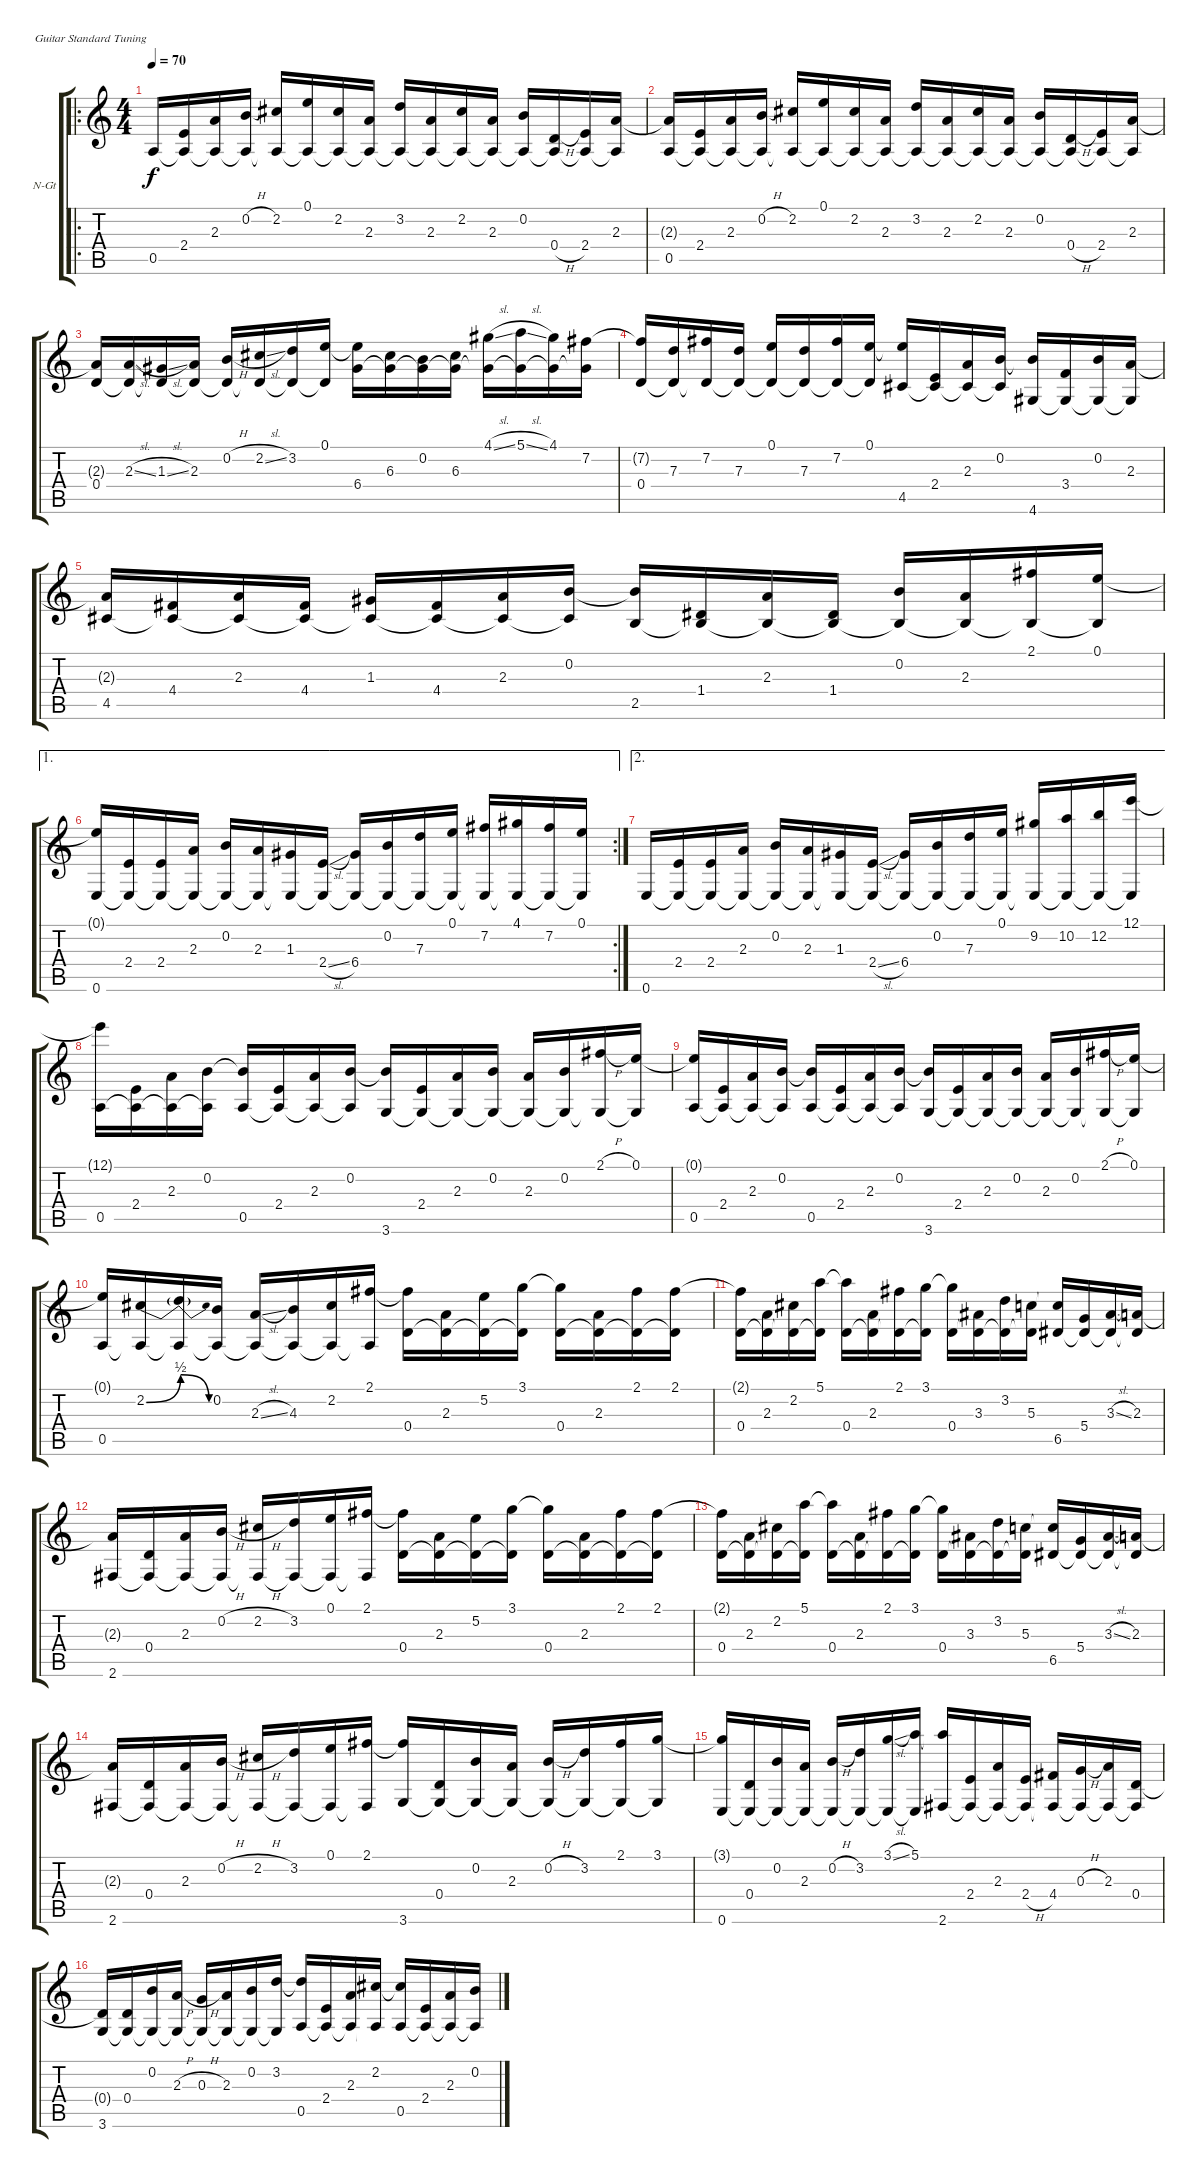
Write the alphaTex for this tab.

\bracketExtendMode groupsimilarinstruments
\firstSystemTrackNameOrientation horizontal
\otherSystemsTrackNameOrientation horizontal
\track ("Traccia 1" "N-Gt") {instrument acousticguitarnylon}
\staff {score tabs}
\tuning (E4 B3 G3 D3 A2 E2)
\ro
\ts (4 4)
\tempo 70
\clef g2
\ks c
0.5.16{dy f instrument acousticguitarnylon} (2.4 0.5{t}).16 (2.3 0.5{t}).16 (0.2{h} 0.5{t}).16 (2.2 0.5{t}).16 (0.1 0.5{t}).16 (2.2 0.5{t}).16 (2.3 0.5{t}).16 (3.2 0.5{t}).16 (2.3 0.5{t}).16 (2.2 0.5{t}).16 (2.3 0.5{t}).16 (0.2 0.5{t}).16 (0.4{h} 0.5{t}).16 (2.4 0.5{t}).16 (2.3 0.5{t}).16 |
(2.3{t} 0.5).16 (2.4 0.5{t}).16 (2.3 0.5{t}).16 (0.2{h} 0.5{t}).16 (2.2 0.5{t}).16 (0.1 0.5{t}).16 (2.2 0.5{t}).16 (2.3 0.5{t}).16 (3.2 0.5{t}).16 (2.3 0.5{t}).16 (2.2 0.5{t}).16 (2.3 0.5{t}).16 (0.2 0.5{t}).16 (0.4{h} 0.5{t}).16 (2.4 0.5{t}).16 (2.3 0.5{t}).16 |
(2.3{t} 0.4).16 (2.3{sl} 0.4{t}).16 (1.3{sl} 0.4{t}).16 (2.3 0.4{t}).16 (0.2{h} 0.4{t}).16 (2.2{sl} 0.4{t}).16 (3.2 0.4{t}).16 (0.1 0.4{t}).16 (0.1{t} 6.4).16 (6.3 6.4{t}).16 (0.2 6.4{t}).16 (6.3 6.4{t}).16 (4.1{sl} 6.4{t}).16 (5.1{sl} 6.4{t}).16 (4.1 6.4{t}).16 (7.2 6.4{t}).16 |
(7.2{t} 0.4).16 (7.3 0.4{t}).16 (7.2 0.4{t}).16 (7.3 0.4{t}).16 (0.1 0.4{t}).16 (7.3 0.4{t}).16 (7.2 0.4{t}).16 (0.1 0.4{t}).16 (0.1{t} 4.5).16 (2.4 4.5{t}).16 (2.3 4.5{t}).16 (0.2 4.5{t}).16 (0.2{t} 4.6).16 (3.4 4.6{t}).16 (0.2 4.6{t}).16 (2.3 4.6{t}).16 |
(2.3{t} 4.5).16 (4.4 4.5{t}).16 (2.3 4.5{t}).16 (4.4 4.5{t}).16 (1.3 4.5{t}).16 (4.4 4.5{t}).16 (2.3 4.5{t}).16 (0.2 4.5{t}).16 (0.2{t} 2.5).16 (1.4 2.5{t}).16 (2.3 2.5{t}).16 (1.4 2.5{t}).16 (0.2 2.5{t}).16 (2.3 2.5{t}).16 (2.1 2.5{t}).16 (0.1 2.5{t}).16 |
\ae 1
\rc 2
(0.1{t} 0.6).16 (2.4 0.6{t}).16 (2.4 0.6{t}).16 (2.3 0.6{t}).16 (0.2 0.6{t}).16 (2.3 0.6{t}).16 (1.3 0.6{t}).16 (2.4{sl} 0.6{t}).16 (6.4 0.6{t}).16 (0.2 0.6{t}).16 (7.3 0.6{t}).16 (0.1 0.6{t}).16 (7.2 0.6{t}).16 (4.1 0.6{t}).16 (7.2 0.6{t}).16 (0.1 0.6{t}).16 |
\ae 2
0.6.16 (2.4 0.6{t}).16 (2.4 0.6{t}).16 (2.3 0.6{t}).16 (0.2 0.6{t}).16 (2.3 0.6{t}).16 (1.3 0.6{t}).16 (2.4{sl} 0.6{t}).16 (6.4 0.6{t}).16 (0.2 0.6{t}).16 (7.3 0.6{t}).16 (0.1 0.6{t}).16 (9.2 0.6{t}).16 (10.2 0.6{t}).16 (12.2 0.6{t}).16 (12.1 0.6{t}).16 |
(12.1{t} 0.5).16 (2.4 0.5{t}).16 (2.3 0.5{t}).16 (0.2 0.5{t}).16 (0.2{t} 0.5).16 (2.4 0.5{t}).16 (2.3 0.5{t}).16 (0.2 0.5{t}).16 (0.2{t} 3.6).16 (2.4 3.6{t}).16 (2.3 3.6{t}).16 (0.2 3.6{t}).16 (2.3 3.6{t}).16 (0.2 3.6{t}).16 (2.1{h} 3.6{t}).16 (0.1 3.6{t}).16 |
(0.1{t} 0.5).16 (2.4 0.5{t}).16 (2.3 0.5{t}).16 (0.2 0.5{t}).16 (0.2{t} 0.5).16 (2.4 0.5{t}).16 (2.3 0.5{t}).16 (0.2 0.5{t}).16 (0.2{t} 3.6).16 (2.4 3.6{t}).16 (2.3 3.6{t}).16 (0.2 3.6{t}).16 (2.3 3.6{t}).16 (0.2 3.6{t}).16 (2.1{h} 3.6{t}).16 (0.1 3.6{t}).16 |
(0.1{t} 0.5).16 (2.2{be (bend 0 0 60 2)} 0.5{t}).16 (2.2{be (release 0 2 60 0) t} 0.5{t}).16 (0.2 0.5{t}).16 (2.3{sl} 0.5{t}).16 (4.3 0.5{t}).16 (2.2 0.5{t}).16 (2.1 0.5{t}).16 (2.1{t} 0.4).16 (2.3 0.4{t}).16 (5.2 0.4{t}).16 (3.1 0.4{t}).16 (3.1{t} 0.4).16 (2.3 0.4{t}).16 (2.1 0.4{t}).16 (2.1 0.4{t}).16 |
(2.1{t} 0.4).16 (2.3 0.4{t}).16 (2.2 0.4{t}).16 (5.1 0.4{t}).16 (5.1{t} 0.4).16 (2.3 0.4{t}).16 (2.1 0.4{t}).16 (3.1 0.4{t}).16 (3.1{t} 0.4).16 (3.3 0.4{t}).16 (3.2 0.4{t}).16 (5.3 0.4{t}).16 (5.3{t} 6.5).16 (5.4 6.5{t}).16 (3.3{sl} 6.5{t}).16 (2.3 6.5{t}).16 |
(2.3{t} 2.6).16 (0.4 2.6{t}).16 (2.3 2.6{t}).16 (0.2{h} 2.6{t}).16 (2.2{h} 2.6{t}).16 (3.2 2.6{t}).16 (0.1 2.6{t}).16 (2.1 2.6{t}).16 (2.1{t} 0.4).16 (2.3 0.4{t}).16 (5.2 0.4{t}).16 (3.1 0.4{t}).16 (3.1{t} 0.4).16 (2.3 0.4{t}).16 (2.1 0.4{t}).16 (2.1 0.4{t}).16 |
(2.1{t} 0.4).16 (2.3 0.4{t}).16 (2.2 0.4{t}).16 (5.1 0.4{t}).16 (5.1{t} 0.4).16 (2.3 0.4{t}).16 (2.1 0.4{t}).16 (3.1 0.4{t}).16 (3.1{t} 0.4).16 (3.3 0.4{t}).16 (3.2 0.4{t}).16 (5.3 0.4{t}).16 (5.3{t} 6.5).16 (5.4 6.5{t}).16 (3.3{sl} 6.5{t}).16 (2.3 6.5{t}).16 |
(2.3{t} 2.6).16 (0.4 2.6{t}).16 (2.3 2.6{t}).16 (0.2{h} 2.6{t}).16 (2.2{h} 2.6{t}).16 (3.2 2.6{t}).16 (0.1 2.6{t}).16 (2.1 2.6{t}).16 (2.1{t} 3.6).16 (0.4 3.6{t}).16 (0.2 3.6{t}).16 (2.3 3.6{t}).16 (0.2{h} 3.6{t}).16 (3.2 3.6{t}).16 (2.1 3.6{t}).16 (3.1 3.6{t}).16 |
(3.1{t} 0.6).16 (0.4 0.6{t}).16 (0.2 0.6{t}).16 (2.3 0.6{t}).16 (0.2{h} 0.6{t}).16 (3.2 0.6{t}).16 (3.1{sl} 0.6{t}).16 (5.1 0.6{t}).16 (5.1{t} 2.6).16 (2.4 2.6{t}).16 (2.3 2.6{t}).16 (2.4{h} 2.6{t}).16 (4.4 2.6{t}).16 (0.3{h} 2.6{t}).16 (2.3 2.6{t}).16 (0.4 2.6{t}).16 |
(0.4{t} 3.6).16 (0.4 3.6{t}).16 (0.2 3.6{t}).16 (2.3{h} 3.6{t}).16 (0.3{h} 3.6{t}).16 (2.3 3.6{t}).16 (0.2 3.6{t}).16 (3.2 3.6{t}).16 (3.2{t} 0.5).16 (2.4 0.5{t}).16 (2.3 0.5{t}).16 (2.2 0.5{t}).16 (2.2{t} 0.5).16 (2.4 0.5{t}).16 (2.3 0.5{t}).16 (0.2 0.5{t}).16
